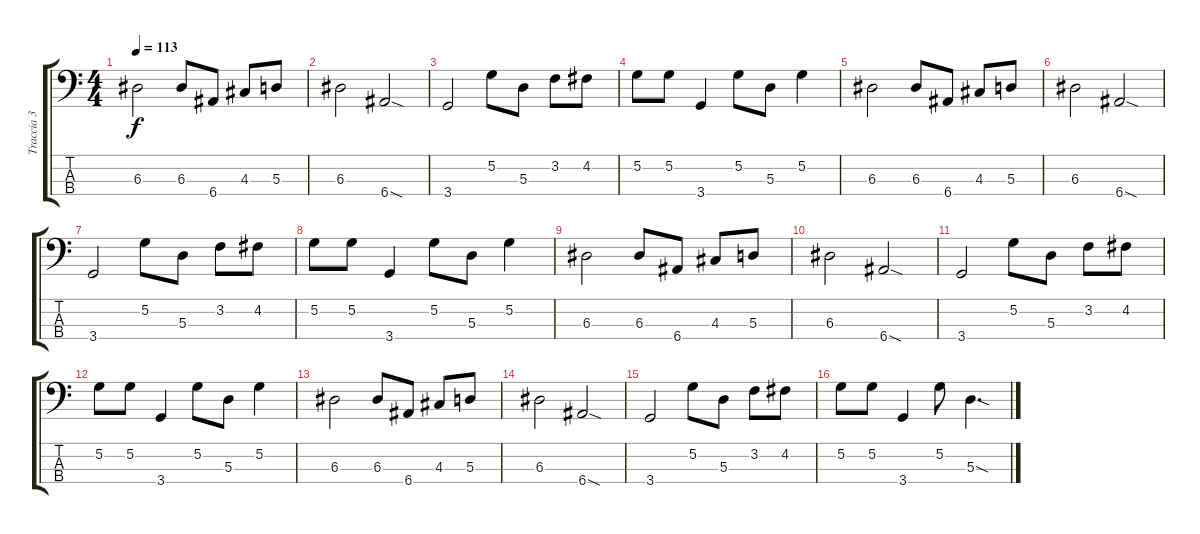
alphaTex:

\track ("Traccia 3" "Traccia 3") {instrument electricbassfinger}
\staff {score tabs}
\tuning (G2 D2 A1 E1) {hide}
\ts (4 4)
\tempo 113
\clef f4
\ks c
6.3.2{dy f} 6.3.8 6.4.8 4.3.8 5.3.8 |
6.3.2 6.4{sod}.2 |
3.4.2 5.2.8 5.3.8 3.2.8 4.2.8 |
5.2.8 5.2.8 3.4.4 5.2.8 5.3.8 5.2.4 |
6.3.2 6.3.8 6.4.8 4.3.8 5.3.8 |
6.3.2 6.4{sod}.2 |
3.4.2 5.2.8 5.3.8 3.2.8 4.2.8 |
5.2.8 5.2.8 3.4.4 5.2.8 5.3.8 5.2.4 |
6.3.2 6.3.8 6.4.8 4.3.8 5.3.8 |
6.3.2 6.4{sod}.2 |
3.4.2 5.2.8 5.3.8 3.2.8 4.2.8 |
5.2.8 5.2.8 3.4.4 5.2.8 5.3.8 5.2.4 |
6.3.2 6.3.8 6.4.8 4.3.8 5.3.8 |
6.3.2 6.4{sod}.2 |
3.4.2 5.2.8 5.3.8 3.2.8 4.2.8 |
5.2.8 5.2.8 3.4.4 5.2.8 5.3{sod}.4{d}
